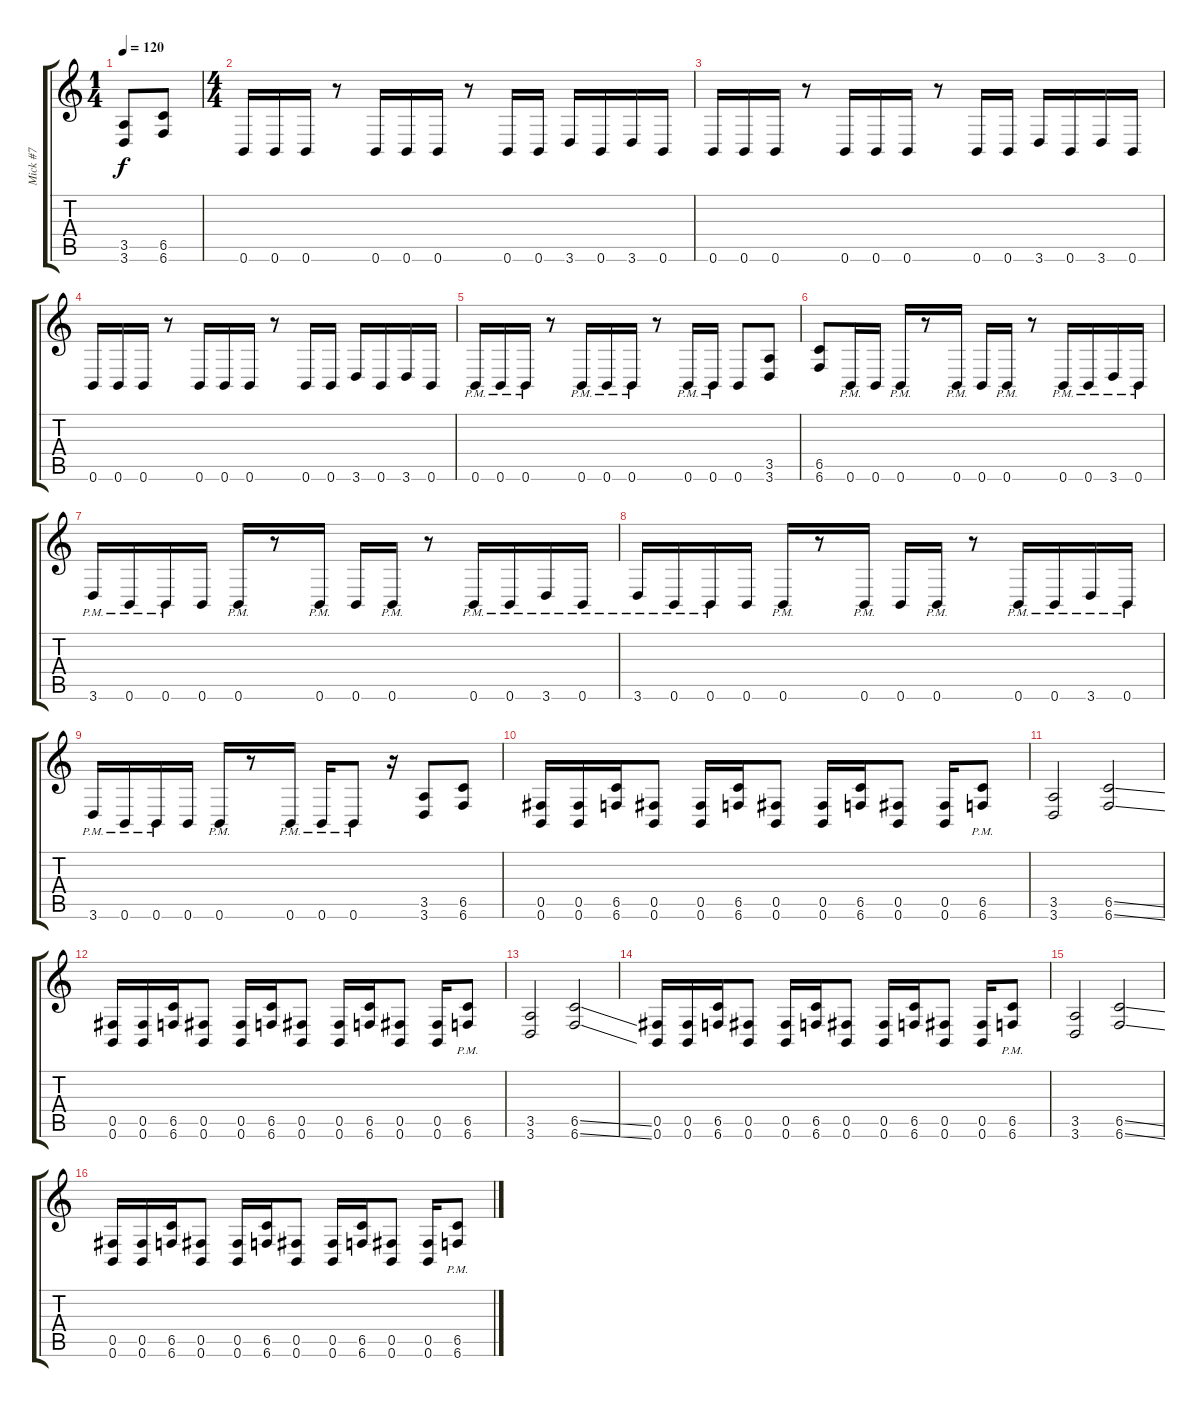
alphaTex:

\track ("Mick #7" "Mick #7") {instrument distortionguitar}
\staff {score tabs}
\tuning (Db4 Ab3 E3 B2 Gb2 B1) {hide}
\ts (1 4)
\tempo 120
\clef g2
\ks c
(3.5 3.6).8{dy f} (6.5 6.6).8 |
\ts (4 4)
0.6.16 0.6.16 0.6.16 r.8 0.6.16 0.6.16 0.6.16 r.8 0.6.16 0.6.16 3.6.16 0.6.16 3.6.16 0.6.16 |
0.6.16 0.6.16 0.6.16 r.8 0.6.16 0.6.16 0.6.16 r.8 0.6.16 0.6.16 3.6.16 0.6.16 3.6.16 0.6.16 |
0.6.16 0.6.16 0.6.16 r.8 0.6.16 0.6.16 0.6.16 r.8 0.6.16 0.6.16 3.6.16 0.6.16 3.6.16 0.6.16 |
0.6{pm}.16 0.6{pm}.16 0.6{pm}.16 r.8 0.6{pm}.16 0.6{pm}.16 0.6{pm}.16 r.8 0.6{pm}.16 0.6{pm}.16 0.6.8 (3.5 3.6).8 |
(6.5 6.6).8 0.6{pm}.16 0.6.16 0.6{pm}.16 r.8 0.6{pm}.16 0.6.16 0.6{pm}.16 r.8 0.6{pm}.16 0.6{pm}.16 3.6{pm}.16 0.6{pm}.16 |
3.6{pm}.16 0.6{pm}.16 0.6{pm}.16 0.6.16 0.6{pm}.16 r.8 0.6{pm}.16 0.6.16 0.6{pm}.16 r.8 0.6{pm}.16 0.6{pm}.16 3.6{pm}.16 0.6{pm}.16 |
3.6{pm}.16 0.6{pm}.16 0.6{pm}.16 0.6.16 0.6{pm}.16 r.8 0.6{pm}.16 0.6.16 0.6{pm}.16 r.8 0.6{pm}.16 0.6{pm}.16 3.6{pm}.16 0.6{pm}.16 |
3.6{pm}.16 0.6{pm}.16 0.6{pm}.16 0.6.16 0.6{pm}.16 r.8 0.6{pm}.16 0.6{pm}.16 0.6{pm}.8 r.16 (3.5 3.6).8 (6.5 6.6).8 |
(0.5 0.6).16 (0.5 0.6).16 (6.5 6.6).16 (0.5 0.6).8 (0.5 0.6).16 (6.5 6.6).16 (0.5 0.6).8 (0.5 0.6).16 (6.5 6.6).16 (0.5 0.6).8 (0.5 0.6).16 (6.5{pm} 6.6{pm}).8 |
(3.5 3.6).2 (6.5{ss} 6.6{ss}).2 |
(0.5 0.6).16 (0.5 0.6).16 (6.5 6.6).16 (0.5 0.6).8 (0.5 0.6).16 (6.5 6.6).16 (0.5 0.6).8 (0.5 0.6).16 (6.5 6.6).16 (0.5 0.6).8 (0.5 0.6).16 (6.5{pm} 6.6{pm}).8 |
(3.5 3.6).2 (6.5{ss} 6.6{ss}).2 |
(0.5 0.6).16 (0.5 0.6).16 (6.5 6.6).16 (0.5 0.6).8 (0.5 0.6).16 (6.5 6.6).16 (0.5 0.6).8 (0.5 0.6).16 (6.5 6.6).16 (0.5 0.6).8 (0.5 0.6).16 (6.5{pm} 6.6{pm}).8 |
(3.5 3.6).2 (6.5{ss} 6.6{ss}).2 |
(0.5 0.6).16 (0.5 0.6).16 (6.5 6.6).16 (0.5 0.6).8 (0.5 0.6).16 (6.5 6.6).16 (0.5 0.6).8 (0.5 0.6).16 (6.5 6.6).16 (0.5 0.6).8 (0.5 0.6).16 (6.5{pm} 6.6{pm}).8
